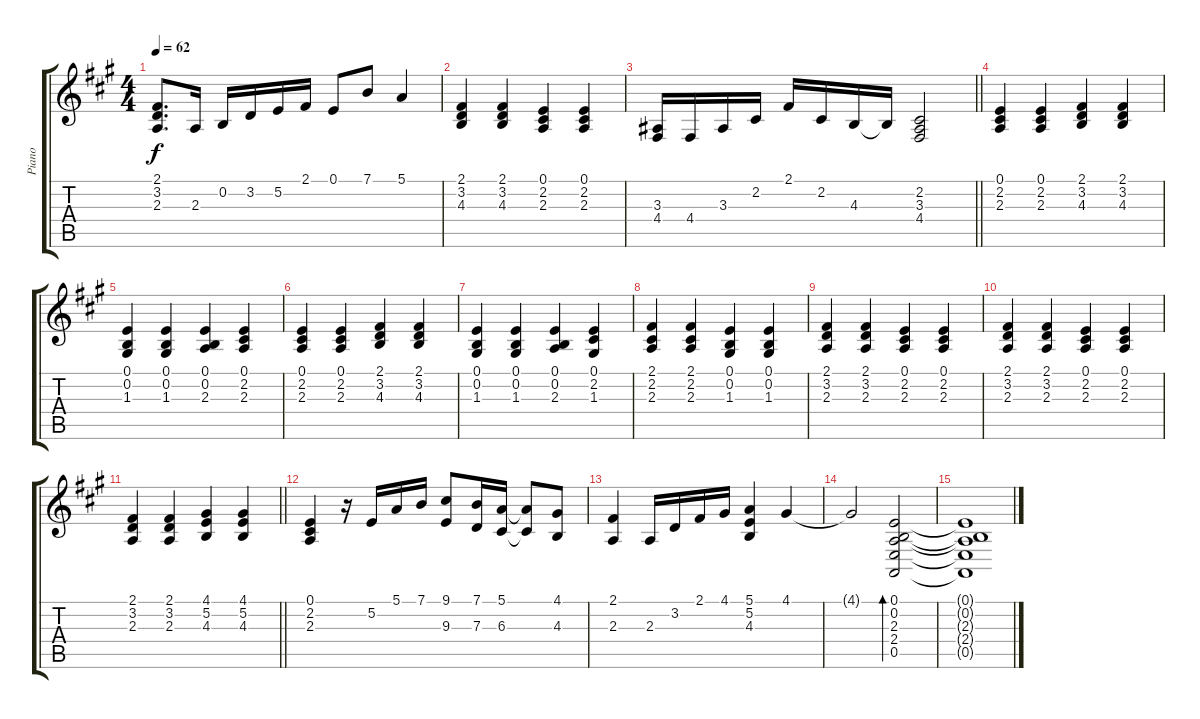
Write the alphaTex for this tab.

\track ("Piano" "Piano") {instrument acousticgrandpiano}
\staff {score tabs}
\tuning (E4 B3 G3 D3 A2 E2) {hide}
\ts (4 4)
\tempo 62
\clef g2
\ks a
(2.1 3.2 2.3).8{d dy f} 2.3.16 0.2.16 3.2.16 5.2.16 2.1.16 0.1.8 7.1.8 5.1.4 |
(2.1 3.2 4.3).4 (2.1 3.2 4.3).4 (0.1 2.2 2.3).4 (0.1 2.2 2.3).4 |
\barLineRight lightlight
(3.3 4.4).16 4.4.16 3.3.16 2.2.16 2.1.16 2.2.16 4.3.16 4.3{t}.16 (2.2 3.3 4.4).2 |
(0.1 2.2 2.3).4 (0.1 2.2 2.3).4 (2.1 3.2 4.3).4 (2.1 3.2 4.3).4 |
(0.1 0.2 1.3).4 (0.1 0.2 1.3).4 (0.1 0.2 2.3).4 (0.1 2.2 2.3).4 |
(0.1 2.2 2.3).4 (0.1 2.2 2.3).4 (2.1 3.2 4.3).4 (2.1 3.2 4.3).4 |
(0.1 0.2 1.3).4 (0.1 0.2 1.3).4 (0.1 0.2 2.3).4 (0.1 2.2 1.3).4 |
(2.1 2.2 2.3).4 (2.1 2.2 2.3).4 (0.1 0.2 1.3).4 (0.1 0.2 1.3).4 |
(2.1 3.2 2.3).4 (2.1 3.2 2.3).4 (0.1 2.2 2.3).4 (0.1 2.2 2.3).4 |
(2.1 3.2 2.3).4 (2.1 3.2 2.3).4 (0.1 2.2 2.3).4 (0.1 2.2 2.3).4 |
\barLineRight lightlight
(2.1 3.2 2.3).4 (2.1 3.2 2.3).4 (4.1 5.2 4.3).4 (4.1 5.2 4.3).4 |
(0.1 2.2 2.3).4 r.16 5.2.16 5.1.16 7.1.16 (9.1 9.3).8 (7.1 7.3).16 (5.1 6.3).16 (5.1{t} 6.3{t}).8 (4.1 4.3).8 |
(2.1 2.3).4 2.3.16 3.2.16 2.1.16 4.1.16 (5.1 5.2 4.3).4 4.1.4 |
4.1{t}.2 (0.1 0.2 2.3 2.4 0.5).2{bd 240} |
(0.1{t} 0.2{t} 2.3{t} 2.4{t} 0.5{t}).1
